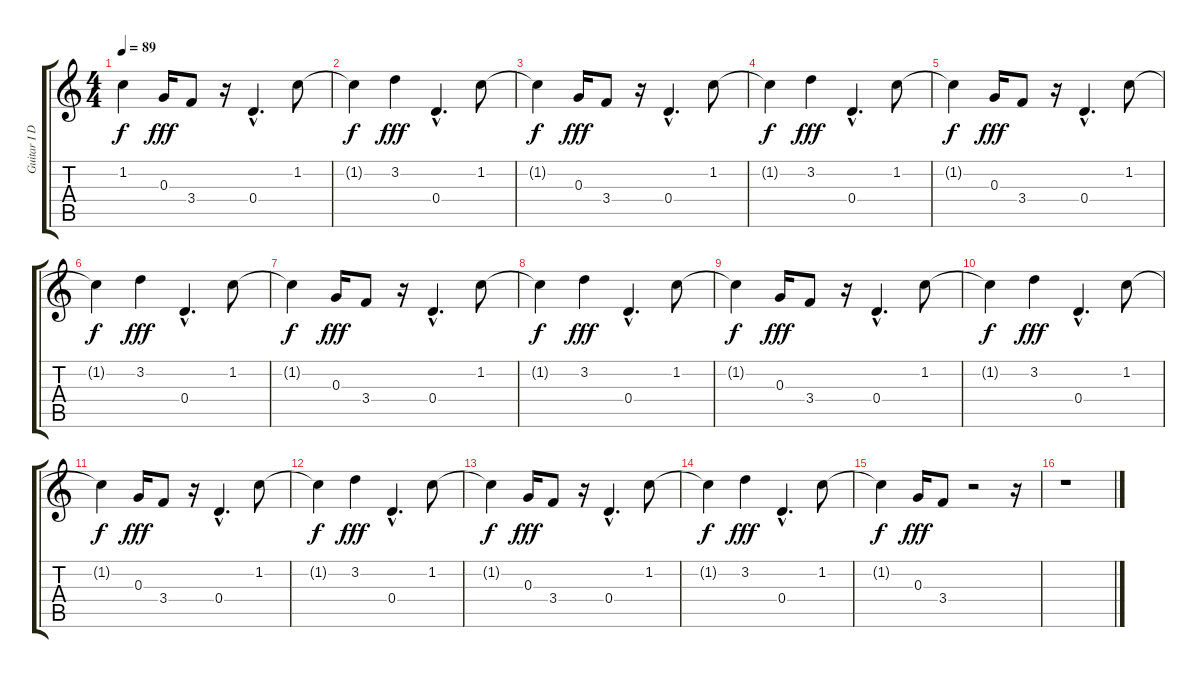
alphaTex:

\track ("Guitar I Doubled" "Guitar I D") {instrument fretlessbass}
\staff {score tabs}
\tuning (E4 B3 G3 D3 A2 D2) {hide}
\ts (4 4)
\tempo 89
\clef g2
\ks c
1.2{t}.4{dy f} 0.3.16{dy fff} 3.4.8 r.16 0.4{hac}.4{d} 1.2.8 |
1.2{t}.4{dy f} 3.2.4{dy fff} 0.4{hac}.4{d} 1.2.8 |
1.2{t}.4{dy f} 0.3.16{dy fff} 3.4.8 r.16 0.4{hac}.4{d} 1.2.8 |
1.2{t}.4{dy f} 3.2.4{dy fff} 0.4{hac}.4{d} 1.2.8 |
1.2{t}.4{dy f} 0.3.16{dy fff} 3.4.8 r.16 0.4{hac}.4{d} 1.2.8 |
1.2{t}.4{dy f} 3.2.4{dy fff} 0.4{hac}.4{d} 1.2.8 |
1.2{t}.4{dy f} 0.3.16{dy fff} 3.4.8 r.16 0.4{hac}.4{d} 1.2.8 |
1.2{t}.4{dy f} 3.2.4{dy fff} 0.4{hac}.4{d} 1.2.8 |
1.2{t}.4{dy f} 0.3.16{dy fff} 3.4.8 r.16 0.4{hac}.4{d} 1.2.8 |
1.2{t}.4{dy f} 3.2.4{dy fff} 0.4{hac}.4{d} 1.2.8 |
1.2{t}.4{dy f} 0.3.16{dy fff} 3.4.8 r.16 0.4{hac}.4{d} 1.2.8 |
1.2{t}.4{dy f} 3.2.4{dy fff} 0.4{hac}.4{d} 1.2.8 |
1.2{t}.4{dy f} 0.3.16{dy fff} 3.4.8 r.16 0.4{hac}.4{d} 1.2.8 |
1.2{t}.4{dy f} 3.2.4{dy fff} 0.4{hac}.4{d} 1.2.8 |
1.2{t}.4{dy f} 0.3.16{dy fff} 3.4.8 r.2 r.16 |
r.1
